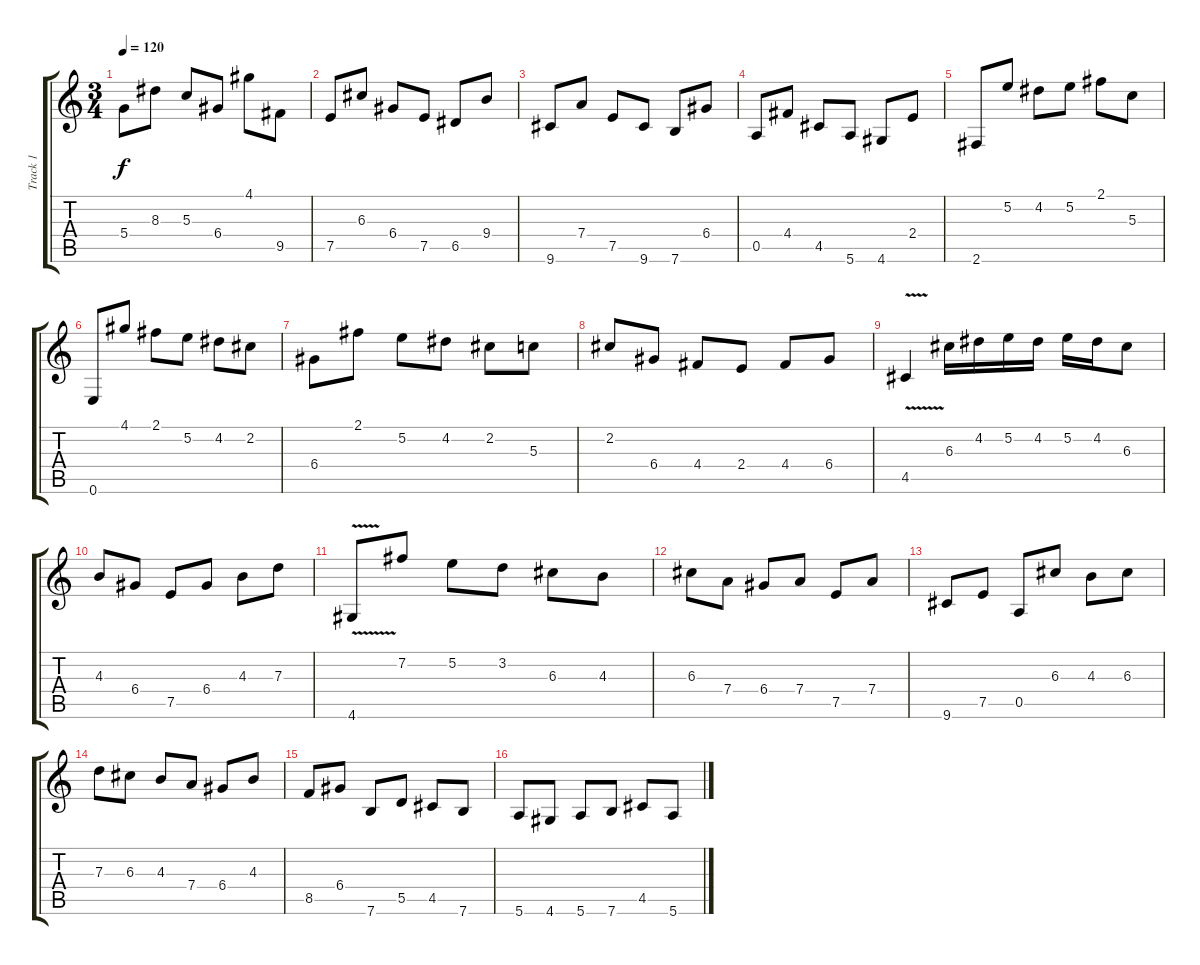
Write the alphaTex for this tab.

\track ("Track 1" "Track 1") {instrument acousticguitarsteel}
\staff {score tabs}
\tuning (E4 B3 G3 D3 A2 E2) {hide}
\ts (3 4)
\tempo 120
\clef g2
\ks c
5.4.8{dy f} 8.3.8 5.3.8 6.4.8 4.1.8 9.5.8 |
7.5.8 6.3.8 6.4.8 7.5.8 6.5.8 9.4.8 |
9.6.8 7.4.8 7.5.8 9.6.8 7.6.8 6.4.8 |
0.5.8 4.4.8 4.5.8 5.6.8 4.6.8 2.4.8 |
2.6.8 5.2.8 4.2.8 5.2.8 2.1.8 5.3.8 |
0.6.8 4.1.8 2.1.8 5.2.8 4.2.8 2.2.8 |
6.4.8 2.1.8 5.2.8 4.2.8 2.2.8 5.3.8 |
2.2.8 6.4.8 4.4.8 2.4.8 4.4.8 6.4.8 |
4.5{v}.4 6.3.16 4.2.16 5.2.16 4.2.16 5.2.16 4.2.16 6.3.8 |
4.3.8 6.4.8 7.5.8 6.4.8 4.3.8 7.3.8 |
4.6{v}.8 7.2.8 5.2.8 3.2.8 6.3.8 4.3.8 |
6.3.8 7.4.8 6.4.8 7.4.8 7.5.8 7.4.8 |
9.6.8 7.5.8 0.5.8 6.3.8 4.3.8 6.3.8 |
7.3.8 6.3.8 4.3.8 7.4.8 6.4.8 4.3.8 |
8.5.8 6.4.8 7.6.8 5.5.8 4.5.8 7.6.8 |
5.6.8 4.6.8 5.6.8 7.6.8 4.5.8 5.6.8
